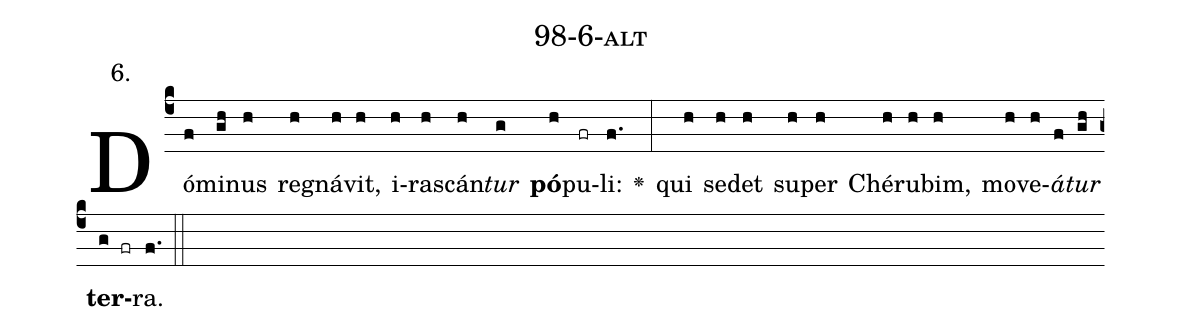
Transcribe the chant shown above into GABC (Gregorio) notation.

name: 98-6-alt;
annotation: 6.;
%%
(c4)Dó(f)mi(gh)nus(h) re(h)gná(h)vit,(h) i(h)ras(h)cán(h)<i>tur</i>(g) <b>pó</b>(h)pu(fr)li:(f.) <v>\greheightstar</v>(:) qui(h) se(h)det(h) su(h)per(h) Ché(h)ru(h)bim,(h) mo(h)ve(h)<i>á</i>(f)<i>tur</i>(gh) <b>ter</b>(g fr)ra.(f.) (::)


%E(h) u(h) o(f) u(gh) a(g) e.(f.) (::)
